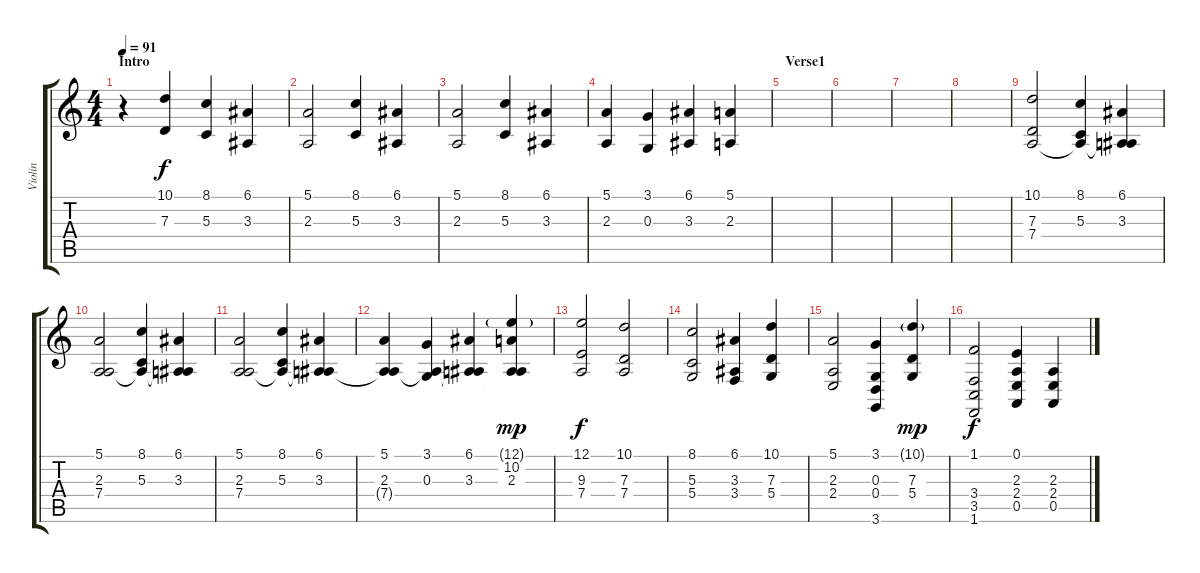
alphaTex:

\track ("Violin" "Violin") {instrument violin}
\staff {score tabs}
\tuning (E4 B3 G3 D3 A2 E2) {hide}
\ts (4 4)
\section ("" "Intro")
\tempo 91
\clef g2
\ks c
r.4{dy f instrument violin} (10.1 7.3).4 (8.1 5.3).4 (6.1 3.3).4 |
(5.1 2.3).2 (8.1 5.3).4 (6.1 3.3).4 |
(5.1 2.3).2 (8.1 5.3).4 (6.1 3.3).4 |
(5.1 2.3).4 (3.1 0.3).4 (6.1 3.3).4 (5.1 2.3).4 |
\section ("" "Verse1")
|
|
|
|
(10.1 7.3 7.4).2 (8.1 5.3 7.4{t}).4 (6.1 3.3 7.4{t}).4 |
(5.1 2.3 7.4).2 (8.1 5.3 7.4{t}).4 (6.1 3.3 7.4{t}).4 |
(5.1 2.3 7.4).2 (8.1 5.3 7.4{t}).4 (6.1 3.3 7.4{t}).4 |
(5.1 2.3 7.4{t}).4 (3.1 0.3 7.4{t}).4 (6.1 3.3 7.4{t}).4 (12.1{g} 10.2 2.3 7.4{t}).4{dy mp} |
(12.1 9.3 7.4).2{dy f} (10.1 7.3 7.4).2 |
(8.1 5.3 5.4).2 (6.1 3.3 3.4).4 (10.1 7.3 5.4).4 |
(5.1 2.3 2.4).2 (3.1 0.3 0.4 3.6).4 (10.1{g} 7.3 5.4).4{dy mp} |
(1.1 3.4 3.5 1.6).2{dy f} (0.1 2.3 2.4 0.5).4 (2.3 2.4 0.5).4
